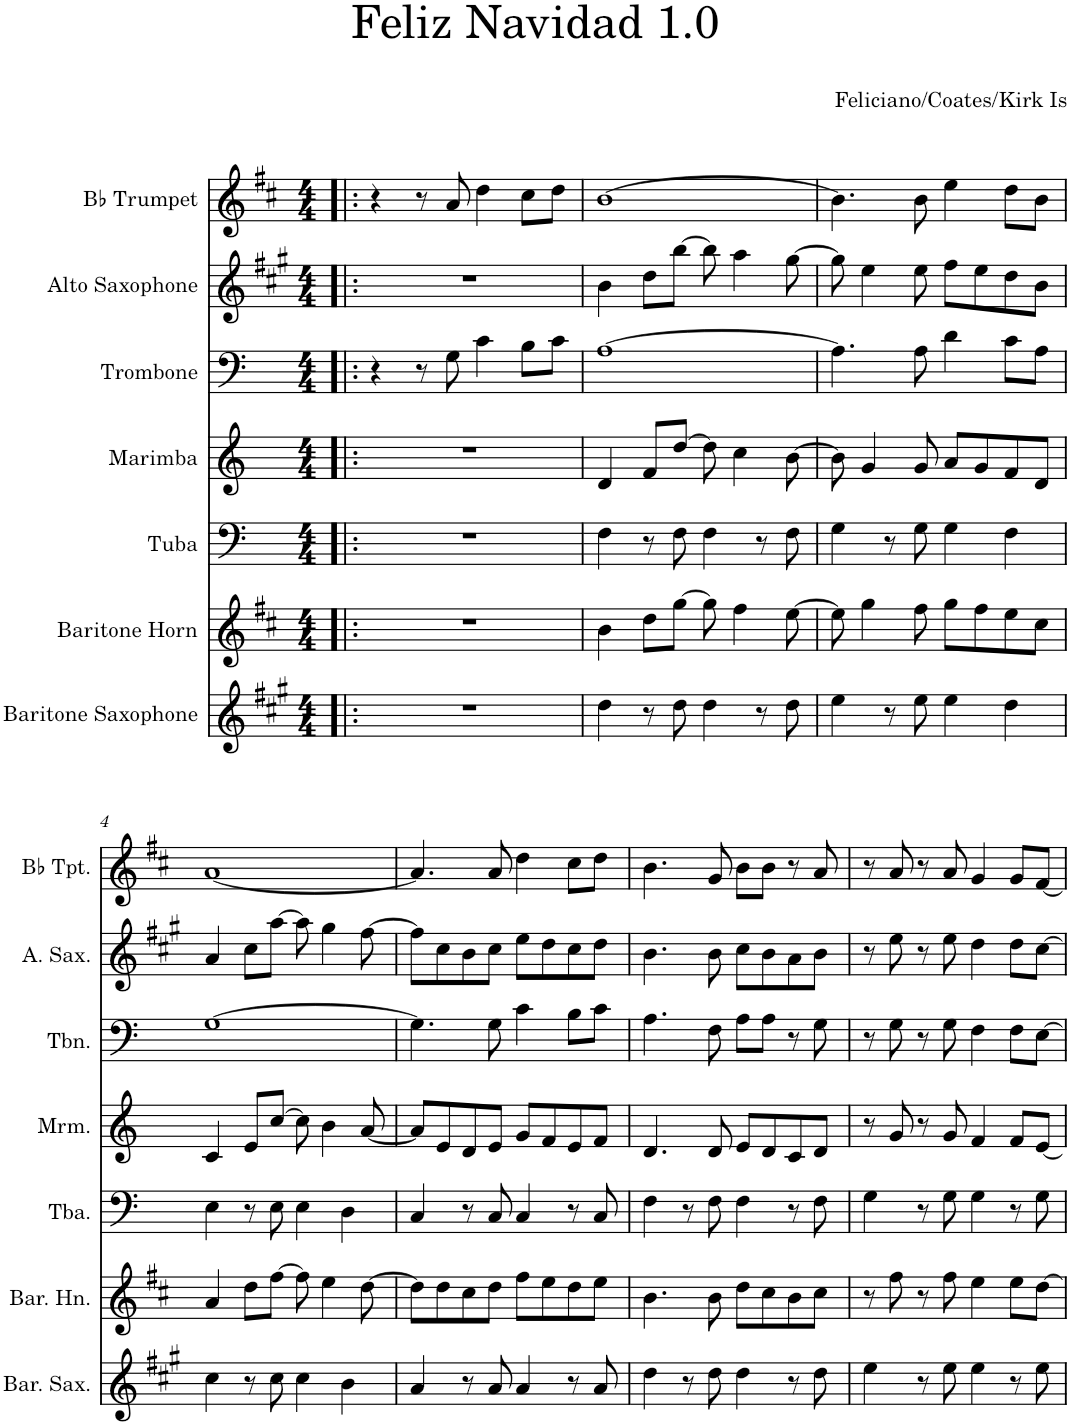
**kern	**kern	**kern	**kern	**kern	**kern	**kern
*part7	*part6	*part5	*part4	*part3	*part2	*part1
*staff7	*staff6	*staff5	*staff4	*staff3	*staff2	*staff1
*I"Baritone Saxophone	*I"Baritone Horn	*I"Tuba	*I"Marimba	*I"Trombone	*I"Alto Saxophone	*I"Bb Trumpet
*I'Bar. Sax.	*I'Bar. Hn.	*I'Tba.	*I'Mrm.	*I'Tbn.	*I'A. Sax.	*I'Bb Tpt.
*clefG2	*clefG2	*clefF4	*clefG2	*clefF4	*clefG2	*clefG2
*Trd12c21	*Trd8c14	*	*	*	*Trd5c9	*Trd1c2
*k[f#c#g#]	*k[f#c#]	*k[]	*k[]	*k[]	*k[f#c#g#]	*k[f#c#]
*M4/4	*M4/4	*M4/4	*M4/4	*M4/4	*M4/4	*M4/4
=1!|:	=1!|:	=1!|:	=1!|:	=1!|:	=1!|:	=1!|:
1r	1r	1r	1r	4r	1r	4r
.	.	.	.	8r	.	8r
.	.	.	.	8G\	.	8a/
.	.	.	.	4c\	.	4dd\
.	.	.	.	8B\L	.	8cc#\L
.	.	.	.	8c\J	.	8dd\J
=2	=2	=2	=2	=2	=2	=2
4dd\	4b\	4F\	4d/	[1A	4b\	[1b
8r	8dd\L	8r	8f/L	.	8dd\L	.
8dd\	[8gg\J	8F\	[8dd/J	.	[8bb\J	.
4dd\	8gg\]	4F\	8dd\]	.	8bb\]	.
.	4ff#\	.	4cc\	.	4aa\	.
8r	.	8r	.	.	.	.
8dd\	[8ee\	8F\	[8b\	.	[8gg#\	.
=3	=3	=3	=3	=3	=3	=3
4ee\	8ee\]	4G\	8b\]	4.A\]	8gg#\]	4.b\]
.	4gg\	.	4g/	.	4ee\	.
8r	.	8r	.	.	.	.
8ee\	8ff#\	8G\	8g/	8A\	8ee\	8b\
4ee\	8gg\L	4G\	8a/L	4d\	8ff#\L	4ee\
.	8ff#\	.	8g/	.	8ee\	.
4dd\	8ee\	4F\	8f/	8c\L	8dd\	8dd\L
.	8cc#\J	.	8d/J	8A\J	8b\J	8b\J
!!LO:LB:g=z
=4	=4	=4	=4	=4	=4	=4
4cc#\	4a/	4E\	4c/	[1G	4a/	[1a
8r	8dd\L	8r	8e/L	.	8cc#\L	.
8cc#\	[8ff#\J	8E\	[8cc/J	.	[8aa\J	.
4cc#\	8ff#\]	4E\	8cc\]	.	8aa\]	.
.	4ee\	.	4b\	.	4gg#\	.
4b\	.	4D\	.	.	.	.
.	[8dd\	.	[8a/	.	[8ff#\	.
=5	=5	=5	=5	=5	=5	=5
4a/	8dd\L]	4C/	8a/L]	4.G\]	8ff#\L]	4.a/]
.	8dd\	.	8e/	.	8cc#\	.
8r	8cc#\	8r	8d/	.	8b\	.
8a/	8dd\J	8C/	8e/J	8G\	8cc#\J	8a/
4a/	8ff#\L	4C/	8g/L	4c\	8ee\L	4dd\
.	8ee\	.	8f/	.	8dd\	.
8r	8dd\	8r	8e/	8B\L	8cc#\	8cc#\L
8a/	8ee\J	8C/	8f/J	8c\J	8dd\J	8dd\J
=6	=6	=6	=6	=6	=6	=6
4dd\	4.b\	4F\	4.d/	4.A\	4.b\	4.b\
8r	.	8r	.	.	.	.
8dd\	8b\	8F\	8d/	8F\	8b\	8g/
4dd\	8dd\L	4F\	8e/L	8A\L	8cc#\L	8b\L
.	8cc#\	.	8d/	8A\J	8b\	8b\J
8r	8b\	8r	8c/	8r	8a\	8r
8dd\	8cc#\J	8F\	8d/J	8G\	8b\J	8a/
=7	=7	=7	=7	=7	=7	=7
4ee\	8r	4G\	8r	8r	8r	8r
.	8ff#\	.	8g/	8G\	8ee\	8a/
8r	8r	8r	8r	8r	8r	8r
8ee\	8ff#\	8G\	8g/	8G\	8ee\	8a/
4ee\	4ee\	4G\	4f/	4F\	4dd\	4g/
8r	8ee\L	8r	8f/L	8F\L	8dd\L	8g/L
8ee\	[8dd\J	8G\	[8e/J	[8E\J	[8cc#\J	[8f#/J
=	=	=	=	=	=	=
*-	*-	*-	*-	*-	*-	*-
